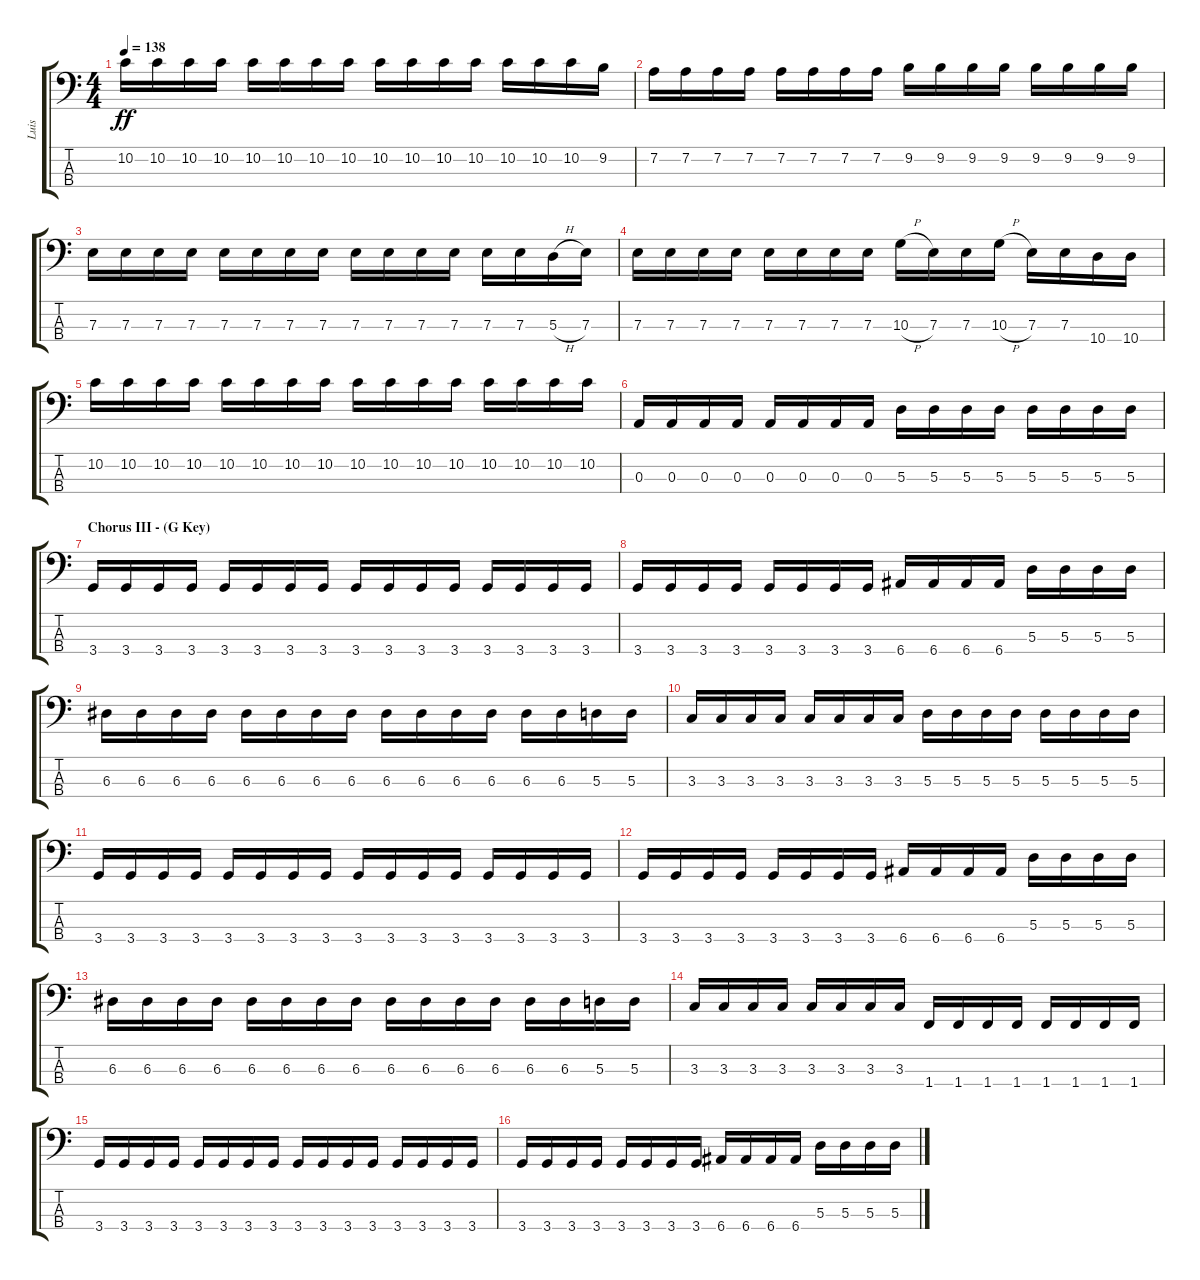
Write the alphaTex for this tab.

\track ("Luis" "Luis") {instrument electricbassfinger}
\staff {score tabs}
\tuning (G2 D2 A1 E1) {hide}
\ts (4 4)
\tempo 138
\clef f4
\ks c
10.2.16{dy ff} 10.2.16 10.2.16 10.2.16 10.2.16 10.2.16 10.2.16 10.2.16 10.2.16 10.2.16 10.2.16 10.2.16 10.2.16 10.2.16 10.2.16 9.2.16 |
7.2.16 7.2.16 7.2.16 7.2.16 7.2.16 7.2.16 7.2.16 7.2.16 9.2.16 9.2.16 9.2.16 9.2.16 9.2.16 9.2.16 9.2.16 9.2.16 |
7.3.16 7.3.16 7.3.16 7.3.16 7.3.16 7.3.16 7.3.16 7.3.16 7.3.16 7.3.16 7.3.16 7.3.16 7.3.16 7.3.16 5.3{h}.16 7.3.16 |
7.3.16 7.3.16 7.3.16 7.3.16 7.3.16 7.3.16 7.3.16 7.3.16 10.3{h}.16 7.3.16 7.3.16 10.3{h}.16 7.3.16 7.3.16 10.4.16 10.4.16 |
10.2.16 10.2.16 10.2.16 10.2.16 10.2.16 10.2.16 10.2.16 10.2.16 10.2.16 10.2.16 10.2.16 10.2.16 10.2.16 10.2.16 10.2.16 10.2.16 |
0.3.16 0.3.16 0.3.16 0.3.16 0.3.16 0.3.16 0.3.16 0.3.16 5.3.16 5.3.16 5.3.16 5.3.16 5.3.16 5.3.16 5.3.16 5.3.16 |
\section ("" "Chorus III - (G Key)")
3.4.16 3.4.16 3.4.16 3.4.16 3.4.16 3.4.16 3.4.16 3.4.16 3.4.16 3.4.16 3.4.16 3.4.16 3.4.16 3.4.16 3.4.16 3.4.16 |
3.4.16 3.4.16 3.4.16 3.4.16 3.4.16 3.4.16 3.4.16 3.4.16 6.4.16 6.4.16 6.4.16 6.4.16 5.3.16 5.3.16 5.3.16 5.3.16 |
6.3.16 6.3.16 6.3.16 6.3.16 6.3.16 6.3.16 6.3.16 6.3.16 6.3.16 6.3.16 6.3.16 6.3.16 6.3.16 6.3.16 5.3.16 5.3.16 |
3.3.16 3.3.16 3.3.16 3.3.16 3.3.16 3.3.16 3.3.16 3.3.16 5.3.16 5.3.16 5.3.16 5.3.16 5.3.16 5.3.16 5.3.16 5.3.16 |
3.4.16 3.4.16 3.4.16 3.4.16 3.4.16 3.4.16 3.4.16 3.4.16 3.4.16 3.4.16 3.4.16 3.4.16 3.4.16 3.4.16 3.4.16 3.4.16 |
3.4.16 3.4.16 3.4.16 3.4.16 3.4.16 3.4.16 3.4.16 3.4.16 6.4.16 6.4.16 6.4.16 6.4.16 5.3.16 5.3.16 5.3.16 5.3.16 |
6.3.16 6.3.16 6.3.16 6.3.16 6.3.16 6.3.16 6.3.16 6.3.16 6.3.16 6.3.16 6.3.16 6.3.16 6.3.16 6.3.16 5.3.16 5.3.16 |
3.3.16 3.3.16 3.3.16 3.3.16 3.3.16 3.3.16 3.3.16 3.3.16 1.4.16 1.4.16 1.4.16 1.4.16 1.4.16 1.4.16 1.4.16 1.4.16 |
3.4.16 3.4.16 3.4.16 3.4.16 3.4.16 3.4.16 3.4.16 3.4.16 3.4.16 3.4.16 3.4.16 3.4.16 3.4.16 3.4.16 3.4.16 3.4.16 |
3.4.16 3.4.16 3.4.16 3.4.16 3.4.16 3.4.16 3.4.16 3.4.16 6.4.16 6.4.16 6.4.16 6.4.16 5.3.16 5.3.16 5.3.16 5.3.16
